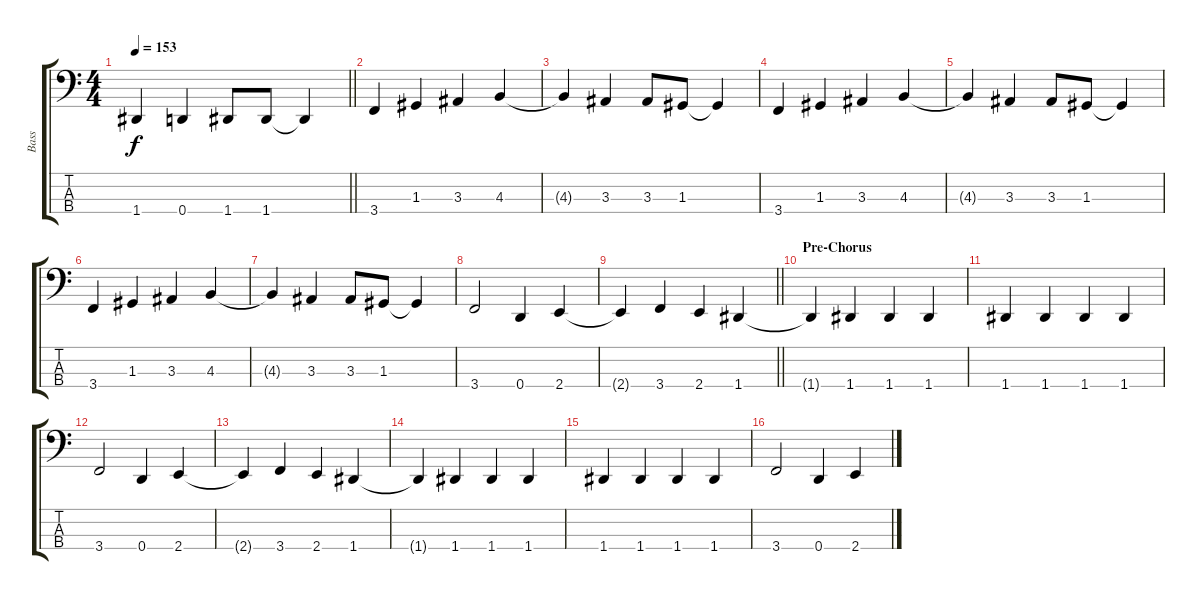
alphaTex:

\track ("Bass" "Bass") {instrument electricbasspick}
\staff {score tabs}
\tuning (F2 C2 G1 D1) {hide}
\ts (4 4)
\tempo 153
\clef f4
\barLineRight lightlight
\ks c
1.4{t}.4{dy f} 0.4.4 1.4.8 1.4.8 1.4{t}.4 |
3.4.4 1.3.4 3.3.4 4.3.4 |
4.3{t}.4 3.3.4 3.3.8 1.3.8 1.3{t}.4 |
3.4.4 1.3.4 3.3.4 4.3.4 |
4.3{t}.4 3.3.4 3.3.8 1.3.8 1.3{t}.4 |
3.4.4 1.3.4 3.3.4 4.3.4 |
4.3{t}.4 3.3.4 3.3.8 1.3.8 1.3{t}.4 |
3.4.2 0.4.4 2.4.4 |
\barLineRight lightlight
2.4{t}.4 3.4.4 2.4.4 1.4.4 |
\section ("" "Pre-Chorus")
1.4{t}.4 1.4.4 1.4.4 1.4.4 |
1.4.4 1.4.4 1.4.4 1.4.4 |
3.4.2 0.4.4 2.4.4 |
2.4{t}.4 3.4.4 2.4.4 1.4.4 |
1.4{t}.4 1.4.4 1.4.4 1.4.4 |
1.4.4 1.4.4 1.4.4 1.4.4 |
3.4.2 0.4.4 2.4.4
